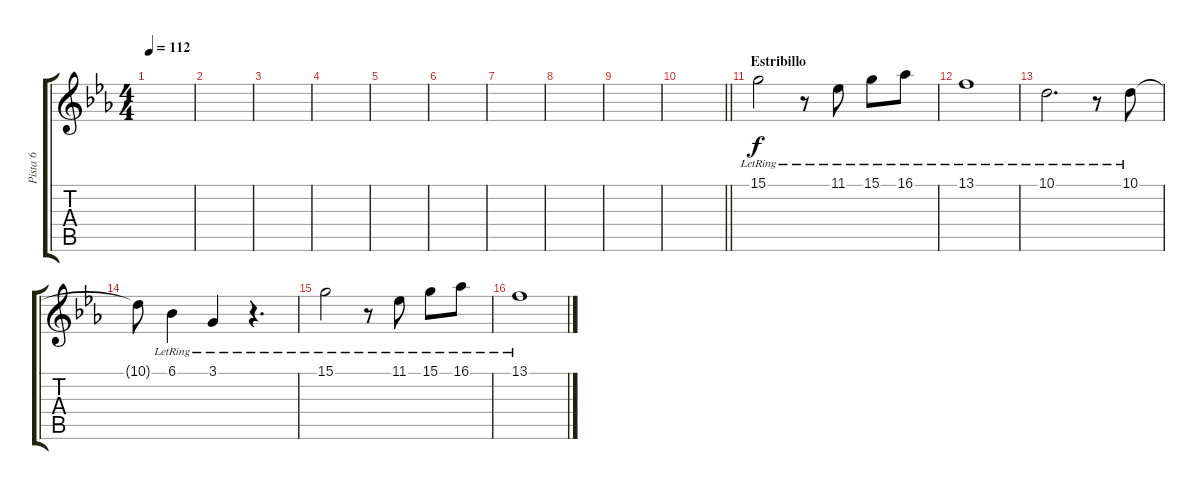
\track ("Pista 6" "Pista 6") {instrument acousticgrandpiano}
\staff {score tabs}
\tuning (E4 B3 G3 D3 A2 E2) {hide}
\ts (4 4)
\tempo 112
\clef g2
\ks cminor
|
|
|
|
|
|
|
|
|
\barLineRight lightlight
|
\section ("" "Estribillo")
15.1{lr}.2 r.8 11.1{lr}.8 15.1{lr}.8 16.1{lr}.8 |
13.1{lr}.1 |
10.1{lr}.2{d} r.8 10.1{lr}.8 |
10.1{t}.8 6.1{lr}.4 3.1{lr}.4 r.4{d} |
15.1{lr}.2 r.8 11.1{lr}.8 15.1{lr}.8 16.1{lr}.8 |
13.1{lr}.1
